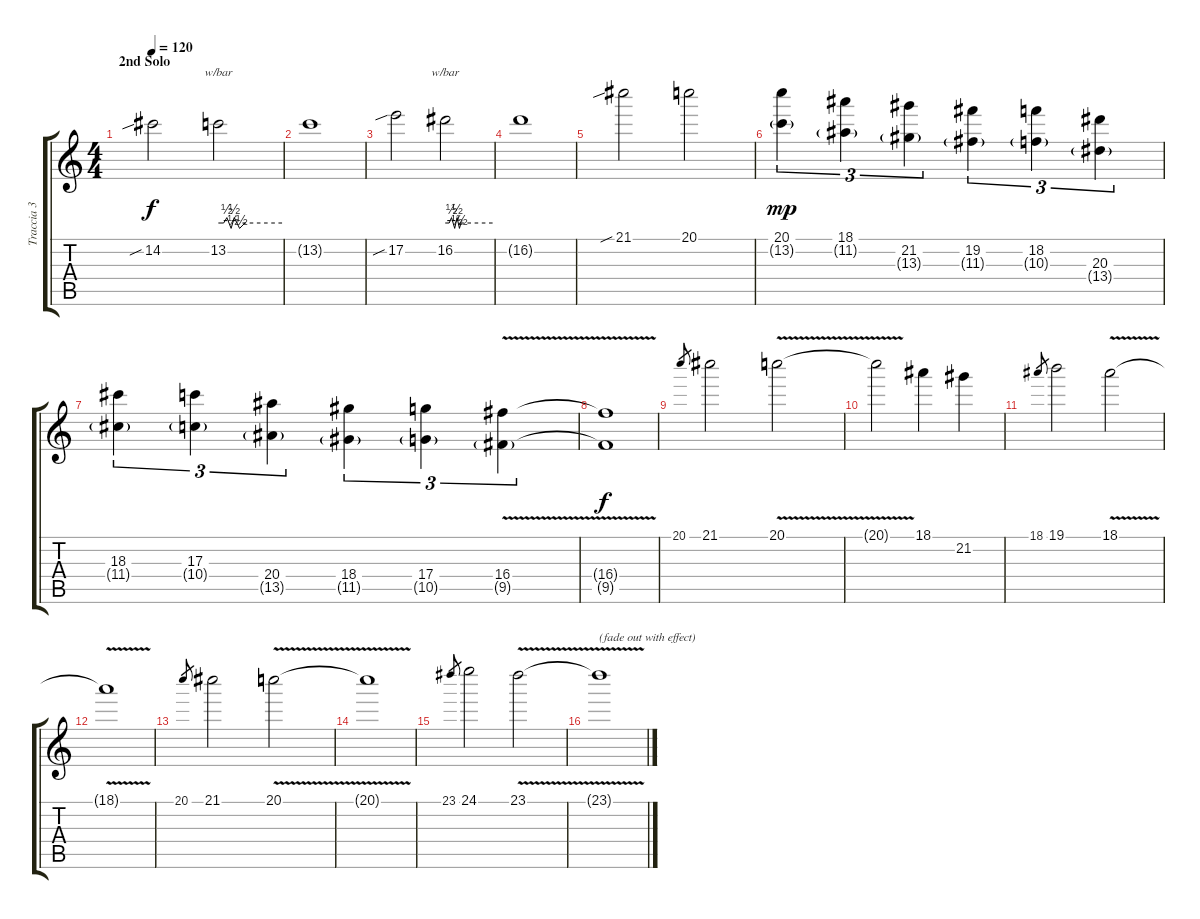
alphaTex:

\track ("Traccia 3" "Traccia 3") {instrument overdrivenguitar}
\staff {score tabs}
\tuning (E4 B3 G3 D3 A2 E2) {hide}
\ts (4 4)
\section ("" "2nd Solo")
\tempo 120
\clef g2
\ks c
14.2{sib}.2{dy f} 13.2.2{tbe (custom default 0 0 5 0 8 2 12 -2 15 2 20 -2 25 0 60 0)} |
13.2{t}.1 |
17.2{sib}.2 16.2.2{tbe (custom default 0 0 5 0 8 2 12 -2 15 2 18 -2 20 0 60 0)} |
16.2{t}.1 |
21.1{sib}.2 20.1.2 |
(20.1 13.2{g}).4{tu (3 2) dy mp} (18.1 11.2{g}).4{tu (3 2)} (21.2 13.3{g}).4{tu (3 2)} (19.2 11.3{g}).4{tu (3 2)} (18.2 10.3{g}).4{tu (3 2)} (20.3 13.4{g}).4{tu (3 2)} |
(18.3 11.4{g}).4{tu (3 2)} (17.3 10.4{g}).4{tu (3 2)} (20.4 13.5{g}).4{tu (3 2)} (18.4 11.5{g}).4{tu (3 2)} (17.4 10.5{g}).4{tu (3 2)} (16.4{v} 9.5{g}).4{tu (3 2)} |
(16.4{t} 9.5{t}).1{dy f} |
20.1.8{gr} 21.1.2 20.1{v}.2 |
20.1{t}.2 18.1.4 21.2.4 |
18.1.8{gr} 19.1.2 18.1{v}.2 |
18.1{t}.1 |
20.1.8{gr} 21.1.2 20.1{v}.2 |
20.1{t}.1 |
23.1.8{gr} 24.1.2 23.1{v}.2 |
23.1{t}.1{txt "(fade out with effect)"}
